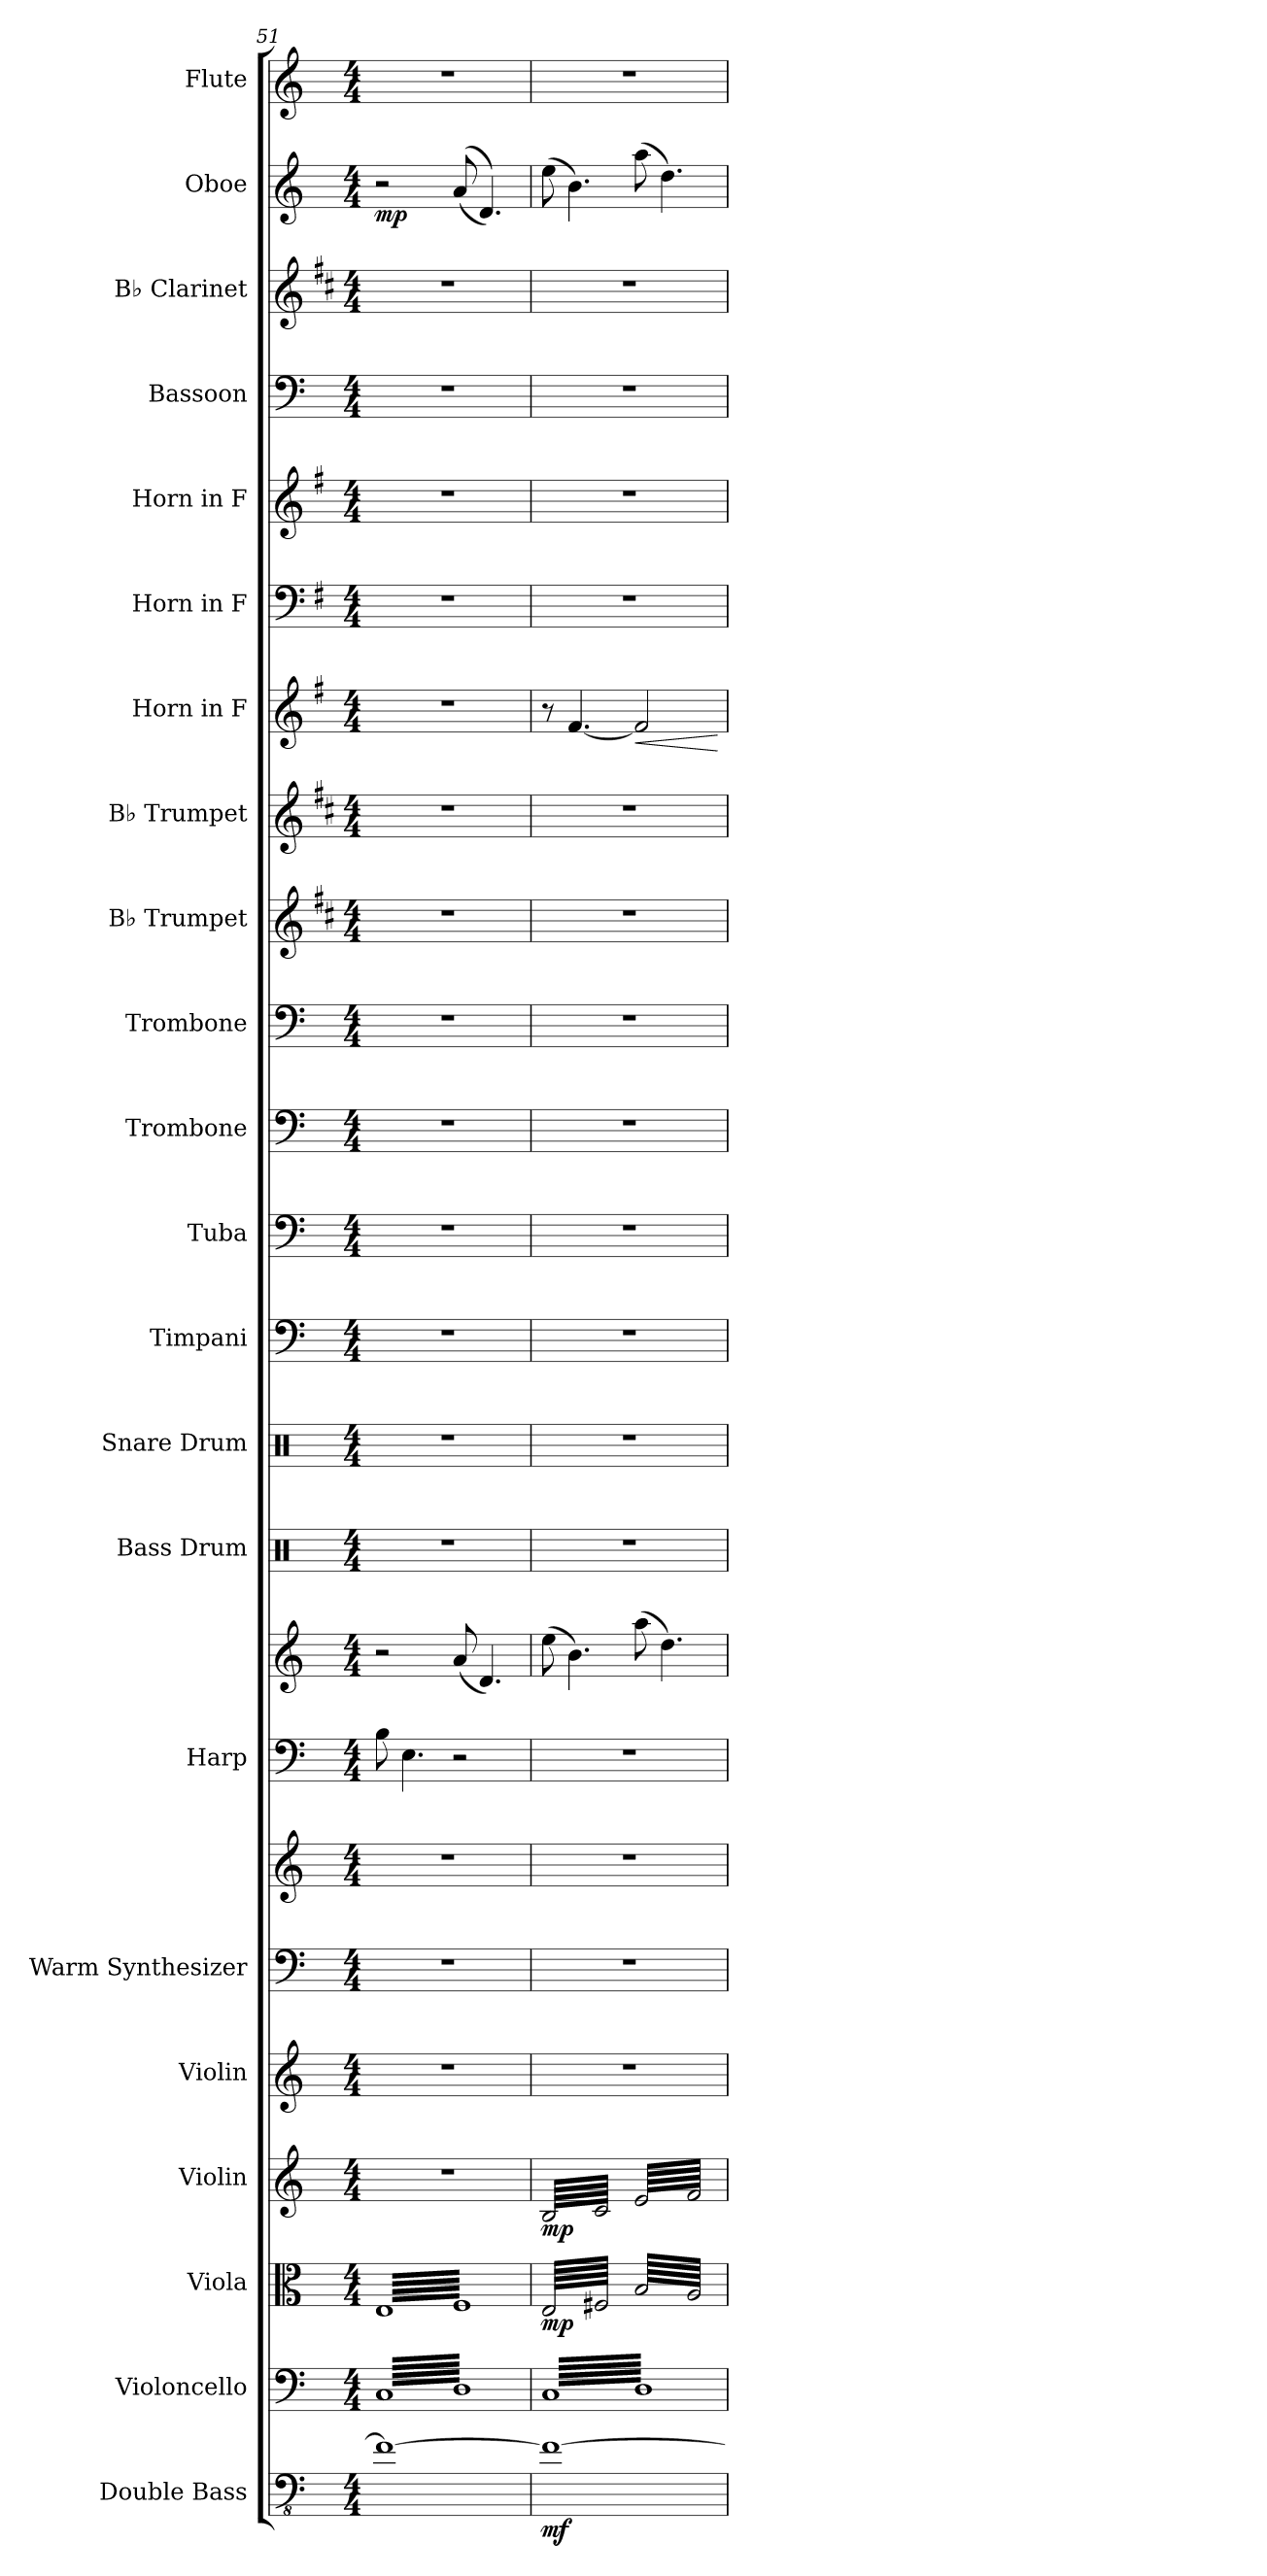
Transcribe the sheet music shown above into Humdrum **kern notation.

**kern	**dynam	**kern	**kern	**dynam	**kern	**dynam	**kern	**kern	**kern	**kern	**kern	**kern	**kern	**kern	**kern	**kern	**kern	**kern	**kern	**kern	**dynam	**kern	**kern	**kern	**kern	**kern	**dynam	**kern
*part22	*part22	*part21	*part20	*part20	*part19	*part19	*part18	*part17	*part17	*part16	*part16	*part15	*part14	*part13	*part12	*part11	*part10	*part9	*part8	*part7	*part7	*part6	*part5	*part4	*part3	*part2	*part2	*part1
*staff24	*staff24	*staff23	*staff22	*staff22	*staff21	*staff21	*staff20	*staff19	*staff18	*staff17	*staff16	*staff15	*staff14	*staff13	*staff12	*staff11	*staff10	*staff9	*staff8	*staff7	*staff7	*staff6	*staff5	*staff4	*staff3	*staff2	*staff2	*staff1
*I"Double Bass	*	*I"Violoncello	*I"Viola	*	*I"Violin	*	*I"Violin	*I"Warm Synthesizer	*	*I"Harp	*	*I"Bass Drum	*I"Snare Drum	*I"Timpani	*I"Tuba	*I"Trombone	*I"Trombone	*I"B♭ Trumpet	*I"B♭ Trumpet	*I"Horn in F	*	*I"Horn in F	*I"Horn in F	*I"Bassoon	*I"B♭ Clarinet	*I"Oboe	*	*I"Flute
*I'Db.	*	*I'Vc.	*I'Vla.	*	*I'Vln.	*	*I'Vln.	*I'Synth.	*	*I'Hrp.	*	*I'B. Dr.	*I'Sn. Dr.	*I'Timp.	*I'Tba.	*I'Tbn.	*I'Tbn.	*I'B♭ Tpt.	*I'B♭ Tpt.	*	*	*	*	*I'Bsn.	*I'B♭ Cl.	*I'Ob.	*	*I'Fl.
*clefFv4	*	*clefF4	*clefC3	*	*clefG2	*	*clefG2	*clefF4	*clefG2	*clefF4	*clefG2	*clefX	*clefX	*clefF4	*clefF4	*clefF4	*clefF4	*clefG2	*clefG2	*clefG2	*	*clefF4	*clefG2	*clefF4	*clefG2	*clefG2	*	*clefG2
*ITrd7c12	*	*	*	*	*	*	*	*	*	*	*	*	*	*	*	*	*	*ITrd1c2	*ITrd1c2	*ITrd4c7	*	*ITrd4c7	*ITrd4c7	*	*ITrd1c2	*	*	*
*k[]	*	*k[]	*k[]	*	*k[]	*	*k[]	*k[]	*k[]	*k[]	*k[]	*k[]	*k[]	*k[]	*k[]	*k[]	*k[]	*k[]	*k[]	*k[]	*	*k[]	*k[]	*k[]	*k[]	*k[]	*	*k[]
*M4/4	*	*M4/4	*M4/4	*	*M4/4	*	*M4/4	*M4/4	*M4/4	*M4/4	*M4/4	*M4/4	*M4/4	*M4/4	*M4/4	*M4/4	*M4/4	*M4/4	*M4/4	*M4/4	*	*M4/4	*M4/4	*M4/4	*M4/4	*M4/4	*	*M4/4
=51	=51	=51	=51	=51	=51	=51	=51	=51	=51	=51	=51	=51	=51	=51	=51	=51	=51	=51	=51	=51	=51	=51	=51	=51	=51	=51	=51	=51
!	!	!	!	!	!	!	!	!	!	!	!	!	!	!	!	!	!	!	!	!	!	!	!	!	!	!	!LO:DY:b	!
*	*	*tremolo	*	*	*	*	*	*	*	*	*	*	*	*	*	*	*	*	*	*	*	*	*	*	*	*	*	*
*	*	*	*tremolo	*	*	*	*	*	*	*	*	*	*	*	*	*	*	*	*	*	*	*	*	*	*	*	*	*
1FF_	.	64CLLLL	64ELLLL	.	1r	.	1r	1r	1r	8B\	2r	1r	1r	1r	1r	1r	1r	1r	1r	1r	.	1r	1r	1r	1r	2r	mp	1r
.	.	64D	64F	.	.	.	.	.	.	.	.	.	.	.	.	.	.	.	.	.	.	.	.	.	.	.	.	.
.	.	64C	64E	.	.	.	.	.	.	.	.	.	.	.	.	.	.	.	.	.	.	.	.	.	.	.	.	.
.	.	64D	64F	.	.	.	.	.	.	.	.	.	.	.	.	.	.	.	.	.	.	.	.	.	.	.	.	.
.	.	64C	64E	.	.	.	.	.	.	.	.	.	.	.	.	.	.	.	.	.	.	.	.	.	.	.	.	.
.	.	64D	64F	.	.	.	.	.	.	.	.	.	.	.	.	.	.	.	.	.	.	.	.	.	.	.	.	.
.	.	64C	64E	.	.	.	.	.	.	.	.	.	.	.	.	.	.	.	.	.	.	.	.	.	.	.	.	.
.	.	64D	64F	.	.	.	.	.	.	.	.	.	.	.	.	.	.	.	.	.	.	.	.	.	.	.	.	.
.	.	64C	64E	.	.	.	.	.	.	4.E\	.	.	.	.	.	.	.	.	.	.	.	.	.	.	.	.	.	.
.	.	64D	64F	.	.	.	.	.	.	.	.	.	.	.	.	.	.	.	.	.	.	.	.	.	.	.	.	.
.	.	64C	64E	.	.	.	.	.	.	.	.	.	.	.	.	.	.	.	.	.	.	.	.	.	.	.	.	.
.	.	64D	64F	.	.	.	.	.	.	.	.	.	.	.	.	.	.	.	.	.	.	.	.	.	.	.	.	.
.	.	64C	64E	.	.	.	.	.	.	.	.	.	.	.	.	.	.	.	.	.	.	.	.	.	.	.	.	.
.	.	64D	64F	.	.	.	.	.	.	.	.	.	.	.	.	.	.	.	.	.	.	.	.	.	.	.	.	.
.	.	64C	64E	.	.	.	.	.	.	.	.	.	.	.	.	.	.	.	.	.	.	.	.	.	.	.	.	.
.	.	64D	64F	.	.	.	.	.	.	.	.	.	.	.	.	.	.	.	.	.	.	.	.	.	.	.	.	.
.	.	64C	64E	.	.	.	.	.	.	.	.	.	.	.	.	.	.	.	.	.	.	.	.	.	.	.	.	.
.	.	64D	64F	.	.	.	.	.	.	.	.	.	.	.	.	.	.	.	.	.	.	.	.	.	.	.	.	.
.	.	64C	64E	.	.	.	.	.	.	.	.	.	.	.	.	.	.	.	.	.	.	.	.	.	.	.	.	.
.	.	64D	64F	.	.	.	.	.	.	.	.	.	.	.	.	.	.	.	.	.	.	.	.	.	.	.	.	.
.	.	64C	64E	.	.	.	.	.	.	.	.	.	.	.	.	.	.	.	.	.	.	.	.	.	.	.	.	.
.	.	64D	64F	.	.	.	.	.	.	.	.	.	.	.	.	.	.	.	.	.	.	.	.	.	.	.	.	.
.	.	64C	64E	.	.	.	.	.	.	.	.	.	.	.	.	.	.	.	.	.	.	.	.	.	.	.	.	.
.	.	64D	64F	.	.	.	.	.	.	.	.	.	.	.	.	.	.	.	.	.	.	.	.	.	.	.	.	.
.	.	64C	64E	.	.	.	.	.	.	.	.	.	.	.	.	.	.	.	.	.	.	.	.	.	.	.	.	.
.	.	64D	64F	.	.	.	.	.	.	.	.	.	.	.	.	.	.	.	.	.	.	.	.	.	.	.	.	.
.	.	64C	64E	.	.	.	.	.	.	.	.	.	.	.	.	.	.	.	.	.	.	.	.	.	.	.	.	.
.	.	64D	64F	.	.	.	.	.	.	.	.	.	.	.	.	.	.	.	.	.	.	.	.	.	.	.	.	.
.	.	64C	64E	.	.	.	.	.	.	.	.	.	.	.	.	.	.	.	.	.	.	.	.	.	.	.	.	.
.	.	64D	64F	.	.	.	.	.	.	.	.	.	.	.	.	.	.	.	.	.	.	.	.	.	.	.	.	.
.	.	64C	64E	.	.	.	.	.	.	.	.	.	.	.	.	.	.	.	.	.	.	.	.	.	.	.	.	.
.	.	64D	64F	.	.	.	.	.	.	.	.	.	.	.	.	.	.	.	.	.	.	.	.	.	.	.	.	.
.	.	64C	64E	.	.	.	.	.	.	2r	(8a/	.	.	.	.	.	.	.	.	.	.	.	.	.	.	((8a/	.	.
.	.	64D	64F	.	.	.	.	.	.	.	.	.	.	.	.	.	.	.	.	.	.	.	.	.	.	.	.	.
.	.	64C	64E	.	.	.	.	.	.	.	.	.	.	.	.	.	.	.	.	.	.	.	.	.	.	.	.	.
.	.	64D	64F	.	.	.	.	.	.	.	.	.	.	.	.	.	.	.	.	.	.	.	.	.	.	.	.	.
.	.	64C	64E	.	.	.	.	.	.	.	.	.	.	.	.	.	.	.	.	.	.	.	.	.	.	.	.	.
.	.	64D	64F	.	.	.	.	.	.	.	.	.	.	.	.	.	.	.	.	.	.	.	.	.	.	.	.	.
.	.	64C	64E	.	.	.	.	.	.	.	.	.	.	.	.	.	.	.	.	.	.	.	.	.	.	.	.	.
.	.	64D	64F	.	.	.	.	.	.	.	.	.	.	.	.	.	.	.	.	.	.	.	.	.	.	.	.	.
.	.	64C	64E	.	.	.	.	.	.	.	4.d/)	.	.	.	.	.	.	.	.	.	.	.	.	.	.	4.d/))	.	.
.	.	64D	64F	.	.	.	.	.	.	.	.	.	.	.	.	.	.	.	.	.	.	.	.	.	.	.	.	.
.	.	64C	64E	.	.	.	.	.	.	.	.	.	.	.	.	.	.	.	.	.	.	.	.	.	.	.	.	.
.	.	64D	64F	.	.	.	.	.	.	.	.	.	.	.	.	.	.	.	.	.	.	.	.	.	.	.	.	.
.	.	64C	64E	.	.	.	.	.	.	.	.	.	.	.	.	.	.	.	.	.	.	.	.	.	.	.	.	.
.	.	64D	64F	.	.	.	.	.	.	.	.	.	.	.	.	.	.	.	.	.	.	.	.	.	.	.	.	.
.	.	64C	64E	.	.	.	.	.	.	.	.	.	.	.	.	.	.	.	.	.	.	.	.	.	.	.	.	.
.	.	64D	64F	.	.	.	.	.	.	.	.	.	.	.	.	.	.	.	.	.	.	.	.	.	.	.	.	.
.	.	64C	64E	.	.	.	.	.	.	.	.	.	.	.	.	.	.	.	.	.	.	.	.	.	.	.	.	.
.	.	64D	64F	.	.	.	.	.	.	.	.	.	.	.	.	.	.	.	.	.	.	.	.	.	.	.	.	.
.	.	64C	64E	.	.	.	.	.	.	.	.	.	.	.	.	.	.	.	.	.	.	.	.	.	.	.	.	.
.	.	64D	64F	.	.	.	.	.	.	.	.	.	.	.	.	.	.	.	.	.	.	.	.	.	.	.	.	.
.	.	64C	64E	.	.	.	.	.	.	.	.	.	.	.	.	.	.	.	.	.	.	.	.	.	.	.	.	.
.	.	64D	64F	.	.	.	.	.	.	.	.	.	.	.	.	.	.	.	.	.	.	.	.	.	.	.	.	.
.	.	64C	64E	.	.	.	.	.	.	.	.	.	.	.	.	.	.	.	.	.	.	.	.	.	.	.	.	.
.	.	64D	64F	.	.	.	.	.	.	.	.	.	.	.	.	.	.	.	.	.	.	.	.	.	.	.	.	.
.	.	64C	64E	.	.	.	.	.	.	.	.	.	.	.	.	.	.	.	.	.	.	.	.	.	.	.	.	.
.	.	64D	64F	.	.	.	.	.	.	.	.	.	.	.	.	.	.	.	.	.	.	.	.	.	.	.	.	.
.	.	64C	64E	.	.	.	.	.	.	.	.	.	.	.	.	.	.	.	.	.	.	.	.	.	.	.	.	.
.	.	64D	64F	.	.	.	.	.	.	.	.	.	.	.	.	.	.	.	.	.	.	.	.	.	.	.	.	.
.	.	64C	64E	.	.	.	.	.	.	.	.	.	.	.	.	.	.	.	.	.	.	.	.	.	.	.	.	.
.	.	64D	64F	.	.	.	.	.	.	.	.	.	.	.	.	.	.	.	.	.	.	.	.	.	.	.	.	.
.	.	64C	64E	.	.	.	.	.	.	.	.	.	.	.	.	.	.	.	.	.	.	.	.	.	.	.	.	.
.	.	64DJJJJ	64FJJJJ	.	.	.	.	.	.	.	.	.	.	.	.	.	.	.	.	.	.	.	.	.	.	.	.	.
=52	=52	=52	=52	=52	=52	=52	=52	=52	=52	=52	=52	=52	=52	=52	=52	=52	=52	=52	=52	=52	=52	=52	=52	=52	=52	=52	=52	=52
!	!LO:DY:b	!	!	!LO:DY:b	!	!LO:DY:b	!	!	!	!	!	!	!	!	!	!	!	!	!	!	!	!	!	!	!	!	!	!
*	*	*	*	*	*tremolo	*	*	*	*	*	*	*	*	*	*	*	*	*	*	*	*	*	*	*	*	*	*	*
1FF_	mf	64CLLLL	64E/LLLL	mp	64B/LLLL	mp	1r	1r	1r	1r	(8ee\	1r	1r	1r	1r	1r	1r	1r	1r	8r	.	1r	1r	1r	1r	(8ee\	.	1r
.	.	64D	64F#X/	.	64c/	.	.	.	.	.	.	.	.	.	.	.	.	.	.	.	.	.	.	.	.	.	.	.
.	.	64C	64E/	.	64B/	.	.	.	.	.	.	.	.	.	.	.	.	.	.	.	.	.	.	.	.	.	.	.
.	.	64D	64F#X/	.	64c/	.	.	.	.	.	.	.	.	.	.	.	.	.	.	.	.	.	.	.	.	.	.	.
.	.	64C	64E/	.	64B/	.	.	.	.	.	.	.	.	.	.	.	.	.	.	.	.	.	.	.	.	.	.	.
.	.	64D	64F#X/	.	64c/	.	.	.	.	.	.	.	.	.	.	.	.	.	.	.	.	.	.	.	.	.	.	.
.	.	64C	64E/	.	64B/	.	.	.	.	.	.	.	.	.	.	.	.	.	.	.	.	.	.	.	.	.	.	.
.	.	64D	64F#X/	.	64c/	.	.	.	.	.	.	.	.	.	.	.	.	.	.	.	.	.	.	.	.	.	.	.
.	.	64C	64E/	.	64B/	.	.	.	.	.	4.b\)	.	.	.	.	.	.	.	.	[4.B/	.	.	.	.	.	4.b\)	.	.
.	.	64D	64F#X/	.	64c/	.	.	.	.	.	.	.	.	.	.	.	.	.	.	.	.	.	.	.	.	.	.	.
.	.	64C	64E/	.	64B/	.	.	.	.	.	.	.	.	.	.	.	.	.	.	.	.	.	.	.	.	.	.	.
.	.	64D	64F#X/	.	64c/	.	.	.	.	.	.	.	.	.	.	.	.	.	.	.	.	.	.	.	.	.	.	.
.	.	64C	64E/	.	64B/	.	.	.	.	.	.	.	.	.	.	.	.	.	.	.	.	.	.	.	.	.	.	.
.	.	64D	64F#X/	.	64c/	.	.	.	.	.	.	.	.	.	.	.	.	.	.	.	.	.	.	.	.	.	.	.
.	.	64C	64E/	.	64B/	.	.	.	.	.	.	.	.	.	.	.	.	.	.	.	.	.	.	.	.	.	.	.
.	.	64D	64F#X/	.	64c/	.	.	.	.	.	.	.	.	.	.	.	.	.	.	.	.	.	.	.	.	.	.	.
.	.	64C	64E/	.	64B/	.	.	.	.	.	.	.	.	.	.	.	.	.	.	.	.	.	.	.	.	.	.	.
.	.	64D	64F#X/	.	64c/	.	.	.	.	.	.	.	.	.	.	.	.	.	.	.	.	.	.	.	.	.	.	.
.	.	64C	64E/	.	64B/	.	.	.	.	.	.	.	.	.	.	.	.	.	.	.	.	.	.	.	.	.	.	.
.	.	64D	64F#X/	.	64c/	.	.	.	.	.	.	.	.	.	.	.	.	.	.	.	.	.	.	.	.	.	.	.
.	.	64C	64E/	.	64B/	.	.	.	.	.	.	.	.	.	.	.	.	.	.	.	.	.	.	.	.	.	.	.
.	.	64D	64F#X/	.	64c/	.	.	.	.	.	.	.	.	.	.	.	.	.	.	.	.	.	.	.	.	.	.	.
.	.	64C	64E/	.	64B/	.	.	.	.	.	.	.	.	.	.	.	.	.	.	.	.	.	.	.	.	.	.	.
.	.	64D	64F#X/	.	64c/	.	.	.	.	.	.	.	.	.	.	.	.	.	.	.	.	.	.	.	.	.	.	.
.	.	64C	64E/	.	64B/	.	.	.	.	.	.	.	.	.	.	.	.	.	.	.	.	.	.	.	.	.	.	.
.	.	64D	64F#X/	.	64c/	.	.	.	.	.	.	.	.	.	.	.	.	.	.	.	.	.	.	.	.	.	.	.
.	.	64C	64E/	.	64B/	.	.	.	.	.	.	.	.	.	.	.	.	.	.	.	.	.	.	.	.	.	.	.
.	.	64D	64F#X/	.	64c/	.	.	.	.	.	.	.	.	.	.	.	.	.	.	.	.	.	.	.	.	.	.	.
.	.	64C	64E/	.	64B/	.	.	.	.	.	.	.	.	.	.	.	.	.	.	.	.	.	.	.	.	.	.	.
.	.	64D	64F#X/	.	64c/	.	.	.	.	.	.	.	.	.	.	.	.	.	.	.	.	.	.	.	.	.	.	.
.	.	64C	64E/	.	64B/	.	.	.	.	.	.	.	.	.	.	.	.	.	.	.	.	.	.	.	.	.	.	.
.	.	64D	64F#X/JJJJ	.	64c/JJJJ	.	.	.	.	.	.	.	.	.	.	.	.	.	.	.	.	.	.	.	.	.	.	.
!	!	!	!	!	!	!	!	!	!	!	!	!	!	!	!	!	!	!	!	!	!LO:HP:b	!	!	!	!	!	!	!
.	.	64C	64B/LLLL	.	64e/LLLL	.	.	.	.	.	(8aa\	.	.	.	.	.	.	.	.	2B/]	<	.	.	.	.	(8aa\	.	.
.	.	64D	64A/	.	64f/	.	.	.	.	.	.	.	.	.	.	.	.	.	.	.	.	.	.	.	.	.	.	.
.	.	64C	64B/	.	64e/	.	.	.	.	.	.	.	.	.	.	.	.	.	.	.	.	.	.	.	.	.	.	.
.	.	64D	64A/	.	64f/	.	.	.	.	.	.	.	.	.	.	.	.	.	.	.	.	.	.	.	.	.	.	.
.	.	64C	64B/	.	64e/	.	.	.	.	.	.	.	.	.	.	.	.	.	.	.	.	.	.	.	.	.	.	.
.	.	64D	64A/	.	64f/	.	.	.	.	.	.	.	.	.	.	.	.	.	.	.	.	.	.	.	.	.	.	.
.	.	64C	64B/	.	64e/	.	.	.	.	.	.	.	.	.	.	.	.	.	.	.	.	.	.	.	.	.	.	.
.	.	64D	64A/	.	64f/	.	.	.	.	.	.	.	.	.	.	.	.	.	.	.	.	.	.	.	.	.	.	.
.	.	64C	64B/	.	64e/	.	.	.	.	.	4.dd\)	.	.	.	.	.	.	.	.	.	.	.	.	.	.	4.dd\)	.	.
.	.	64D	64A/	.	64f/	.	.	.	.	.	.	.	.	.	.	.	.	.	.	.	.	.	.	.	.	.	.	.
.	.	64C	64B/	.	64e/	.	.	.	.	.	.	.	.	.	.	.	.	.	.	.	.	.	.	.	.	.	.	.
.	.	64D	64A/	.	64f/	.	.	.	.	.	.	.	.	.	.	.	.	.	.	.	.	.	.	.	.	.	.	.
.	.	64C	64B/	.	64e/	.	.	.	.	.	.	.	.	.	.	.	.	.	.	.	.	.	.	.	.	.	.	.
.	.	64D	64A/	.	64f/	.	.	.	.	.	.	.	.	.	.	.	.	.	.	.	.	.	.	.	.	.	.	.
.	.	64C	64B/	.	64e/	.	.	.	.	.	.	.	.	.	.	.	.	.	.	.	.	.	.	.	.	.	.	.
.	.	64D	64A/	.	64f/	.	.	.	.	.	.	.	.	.	.	.	.	.	.	.	.	.	.	.	.	.	.	.
.	.	64C	64B/	.	64e/	.	.	.	.	.	.	.	.	.	.	.	.	.	.	.	.	.	.	.	.	.	.	.
.	.	64D	64A/	.	64f/	.	.	.	.	.	.	.	.	.	.	.	.	.	.	.	.	.	.	.	.	.	.	.
.	.	64C	64B/	.	64e/	.	.	.	.	.	.	.	.	.	.	.	.	.	.	.	.	.	.	.	.	.	.	.
.	.	64D	64A/	.	64f/	.	.	.	.	.	.	.	.	.	.	.	.	.	.	.	.	.	.	.	.	.	.	.
.	.	64C	64B/	.	64e/	.	.	.	.	.	.	.	.	.	.	.	.	.	.	.	.	.	.	.	.	.	.	.
.	.	64D	64A/	.	64f/	.	.	.	.	.	.	.	.	.	.	.	.	.	.	.	.	.	.	.	.	.	.	.
.	.	64C	64B/	.	64e/	.	.	.	.	.	.	.	.	.	.	.	.	.	.	.	.	.	.	.	.	.	.	.
.	.	64D	64A/	.	64f/	.	.	.	.	.	.	.	.	.	.	.	.	.	.	.	.	.	.	.	.	.	.	.
.	.	64C	64B/	.	64e/	.	.	.	.	.	.	.	.	.	.	.	.	.	.	.	.	.	.	.	.	.	.	.
.	.	64D	64A/	.	64f/	.	.	.	.	.	.	.	.	.	.	.	.	.	.	.	.	.	.	.	.	.	.	.
.	.	64C	64B/	.	64e/	.	.	.	.	.	.	.	.	.	.	.	.	.	.	.	.	.	.	.	.	.	.	.
.	.	64D	64A/	.	64f/	.	.	.	.	.	.	.	.	.	.	.	.	.	.	.	.	.	.	.	.	.	.	.
.	.	64C	64B/	.	64e/	.	.	.	.	.	.	.	.	.	.	.	.	.	.	.	.	.	.	.	.	.	.	.
.	.	64D	64A/	.	64f/	.	.	.	.	.	.	.	.	.	.	.	.	.	.	.	.	.	.	.	.	.	.	.
.	.	64C	64B/	.	64e/	.	.	.	.	.	.	.	.	.	.	.	.	.	.	.	.	.	.	.	.	.	.	.
.	.	64DJJJJ	64A/JJJJ	.	64f/JJJJ	.	.	.	.	.	.	.	.	.	.	.	.	.	.	.	.	.	.	.	.	.	.	.
*	*	*	*	*	*Xtremolo	*	*	*	*	*	*	*	*	*	*	*	*	*	*	*	*	*	*	*	*	*	*	*
*	*	*	*Xtremolo	*	*	*	*	*	*	*	*	*	*	*	*	*	*	*	*	*	*	*	*	*	*	*	*	*
*	*	*Xtremolo	*	*	*	*	*	*	*	*	*	*	*	*	*	*	*	*	*	*	*	*	*	*	*	*	*	*
.	.	.	.	.	.	.	.	.	.	.	.	.	.	.	.	.	.	.	.	.	[	.	.	.	.	.	.	.
.	.	.	.	.	.	.	.	.	.	.	.	.	.	.	.	.	.	.	.	.	.	.	.	.	.	.	.	.
.	.	.	.	.	.	.	.	.	.	.	.	.	.	.	.	.	.	.	.	.	.	.	.	.	.	.	.	.
.	.	.	.	.	.	.	.	.	.	.	.	.	.	.	.	.	.	.	.	.	.	.	.	.	.	.	.	.
.	.	.	.	.	.	.	.	.	.	.	.	.	.	.	.	.	.	.	.	.	.	.	.	.	.	.	.	.
.	.	.	.	.	.	.	.	.	.	.	.	.	.	.	.	.	.	.	.	.	.	.	.	.	.	.	.	.
.	.	.	.	.	.	.	.	.	.	.	.	.	.	.	.	.	.	.	.	.	.	.	.	.	.	.	.	.
.	.	.	.	.	.	.	.	.	.	.	.	.	.	.	.	.	.	.	.	.	.	.	.	.	.	.	.	.
.	.	.	.	.	.	.	.	.	.	.	.	.	.	.	.	.	.	.	.	.	.	.	.	.	.	.	.	.
.	.	.	.	.	.	.	.	.	.	.	.	.	.	.	.	.	.	.	.	.	.	.	.	.	.	.	.	.
.	.	.	.	.	.	.	.	.	.	.	.	.	.	.	.	.	.	.	.	.	.	.	.	.	.	.	.	.
.	.	.	.	.	.	.	.	.	.	.	.	.	.	.	.	.	.	.	.	.	.	.	.	.	.	.	.	.
.	.	.	.	.	.	.	.	.	.	.	.	.	.	.	.	.	.	.	.	.	.	.	.	.	.	.	.	.
.	.	.	.	.	.	.	.	.	.	.	.	.	.	.	.	.	.	.	.	.	.	.	.	.	.	.	.	.
.	.	.	.	.	.	.	.	.	.	.	.	.	.	.	.	.	.	.	.	.	.	.	.	.	.	.	.	.
.	.	.	.	.	.	.	.	.	.	.	.	.	.	.	.	.	.	.	.	.	.	.	.	.	.	.	.	.
.	.	.	.	.	.	.	.	.	.	.	.	.	.	.	.	.	.	.	.	.	.	.	.	.	.	.	.	.
.	.	.	.	.	.	.	.	.	.	.	.	.	.	.	.	.	.	.	.	.	.	.	.	.	.	.	.	.
.	.	.	.	.	.	.	.	.	.	.	.	.	.	.	.	.	.	.	.	.	.	.	.	.	.	.	.	.
.	.	.	.	.	.	.	.	.	.	.	.	.	.	.	.	.	.	.	.	.	.	.	.	.	.	.	.	.
.	.	.	.	.	.	.	.	.	.	.	.	.	.	.	.	.	.	.	.	.	.	.	.	.	.	.	.	.
.	.	.	.	.	.	.	.	.	.	.	.	.	.	.	.	.	.	.	.	.	.	.	.	.	.	.	.	.
.	.	.	.	.	.	.	.	.	.	.	.	.	.	.	.	.	.	.	.	.	.	.	.	.	.	.	.	.
.	.	.	.	.	.	.	.	.	.	.	.	.	.	.	.	.	.	.	.	.	.	.	.	.	.	.	.	.
.	.	.	.	.	.	.	.	.	.	.	.	.	.	.	.	.	.	.	.	.	.	.	.	.	.	.	.	.
.	.	.	.	.	.	.	.	.	.	.	.	.	.	.	.	.	.	.	.	.	.	.	.	.	.	.	.	.
.	.	.	.	.	.	.	.	.	.	.	.	.	.	.	.	.	.	.	.	.	.	.	.	.	.	.	.	.
.	.	.	.	.	.	.	.	.	.	.	.	.	.	.	.	.	.	.	.	.	.	.	.	.	.	.	.	.
.	.	.	.	.	.	.	.	.	.	.	.	.	.	.	.	.	.	.	.	.	.	.	.	.	.	.	.	.
.	.	.	.	.	.	.	.	.	.	.	.	.	.	.	.	.	.	.	.	.	.	.	.	.	.	.	.	.
.	.	.	.	.	.	.	.	.	.	.	.	.	.	.	.	.	.	.	.	.	.	.	.	.	.	.	.	.
.	.	.	.	.	.	.	.	.	.	.	.	.	.	.	.	.	.	.	.	.	.	.	.	.	.	.	.	.
=	=	=	=	=	=	=	=	=	=	=	=	=	=	=	=	=	=	=	=	=	=	=	=	=	=	=	=	=
*-	*-	*-	*-	*-	*-	*-	*-	*-	*-	*-	*-	*-	*-	*-	*-	*-	*-	*-	*-	*-	*-	*-	*-	*-	*-	*-	*-	*-
